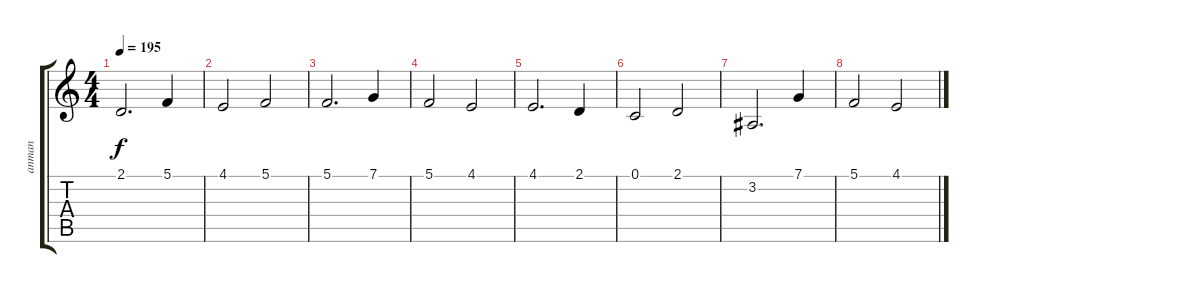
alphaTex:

\track ("anman 1" "anman") {instrument stringensemble1}
\staff {score tabs}
\tuning (C4 G3 Eb3 Bb2 F2 C2) {hide}
\ts (4 4)
\tempo 195
\clef g2
\ks c
2.1.2{d dy f volume 14} 5.1.4 |
4.1.2 5.1.2 |
5.1.2{d} 7.1.4 |
5.1.2 4.1.2 |
4.1.2{d} 2.1.4 |
0.1.2 2.1.2 |
3.2.2{d} 7.1.4 |
5.1.2 4.1.2
